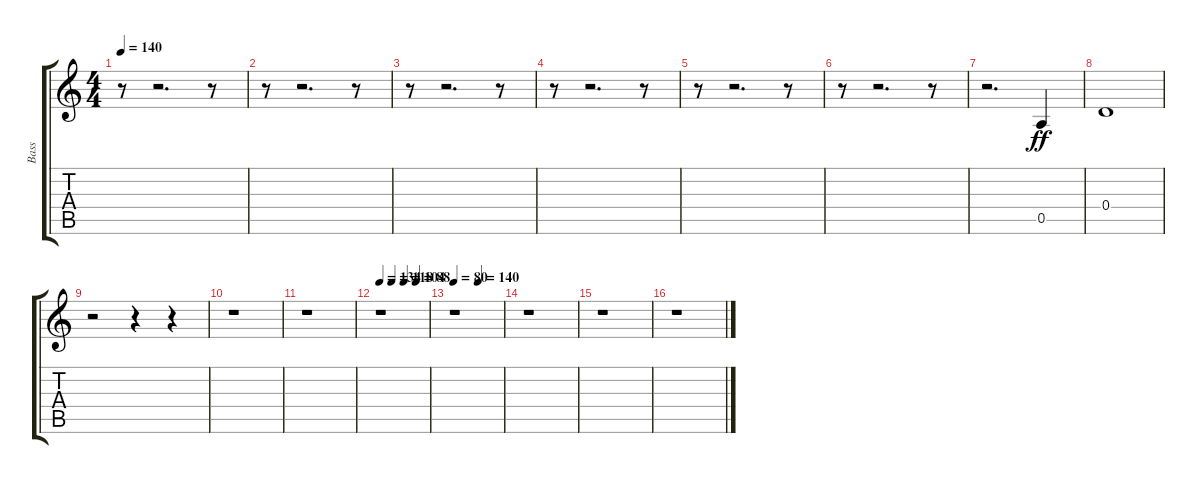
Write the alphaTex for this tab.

\track ("Bass" "Bass") {instrument electricbassfinger}
\staff {score tabs}
\tuning (E4 B3 G3 D3 A2 E2) {hide}
\ts (4 4)
\tempo 140
\clef g2
\ks c
r.8{dy f} r.2{d} r.8 |
r.8 r.2{d} r.8 |
r.8 r.2{d} r.8 |
r.8 r.2{d} r.8 |
r.8 r.2{d} r.8 |
r.8 r.2{d} r.8 |
r.2{d} 0.5.4{dy ff} |
0.4.1 |
r.2 r.4 r.4 |
r.1 |
r.1 |
\tempo 134
\tempo (118 0.25)
\tempo (104 0.5)
\tempo (88 0.75)
r.1 |
\tempo 80
\tempo (140 0.5)
r.1 |
r.1 |
r.1 |
r.1
